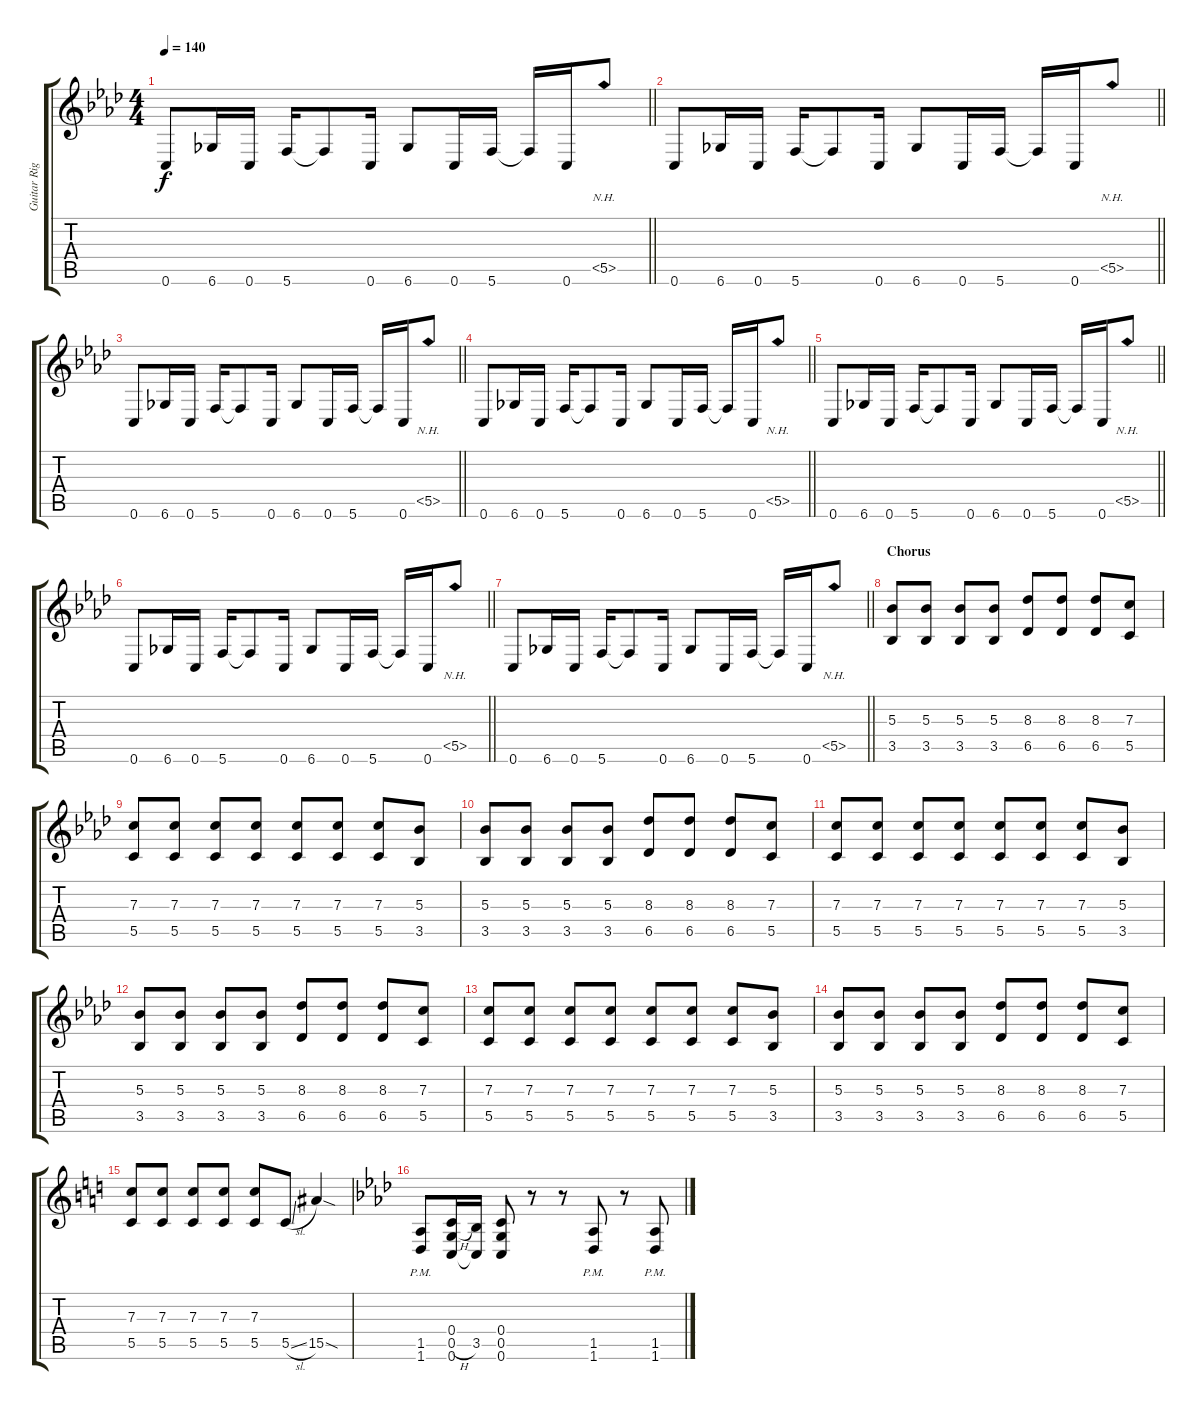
\track ("Guitar Right" "Guitar Rig") {instrument distortionguitar}
\staff {score tabs}
\tuning (D4 A3 F3 C3 G2 C2) {hide}
\ts (4 4)
\tempo 140
\clef g2
\barLineRight lightlight
\ks ab
0.6.8{dy f} 6.6.16 0.6.16 5.6.16 5.6{t}.8 0.6.16 6.6.8 0.6.16 5.6.16 5.6{t}.16 0.6.16 5.5{nh}.8 |
\barLineRight lightlight
0.6.8 6.6.16 0.6.16 5.6.16 5.6{t}.8 0.6.16 6.6.8 0.6.16 5.6.16 5.6{t}.16 0.6.16 5.5{nh}.8 |
\barLineRight lightlight
0.6.8 6.6.16 0.6.16 5.6.16 5.6{t}.8 0.6.16 6.6.8 0.6.16 5.6.16 5.6{t}.16 0.6.16 5.5{nh}.8 |
\barLineRight lightlight
0.6.8 6.6.16 0.6.16 5.6.16 5.6{t}.8 0.6.16 6.6.8 0.6.16 5.6.16 5.6{t}.16 0.6.16 5.5{nh}.8 |
\barLineRight lightlight
0.6.8 6.6.16 0.6.16 5.6.16 5.6{t}.8 0.6.16 6.6.8 0.6.16 5.6.16 5.6{t}.16 0.6.16 5.5{nh}.8 |
\barLineRight lightlight
0.6.8 6.6.16 0.6.16 5.6.16 5.6{t}.8 0.6.16 6.6.8 0.6.16 5.6.16 5.6{t}.16 0.6.16 5.5{nh}.8 |
\barLineRight lightlight
0.6.8 6.6.16 0.6.16 5.6.16 5.6{t}.8 0.6.16 6.6.8 0.6.16 5.6.16 5.6{t}.16 0.6.16 5.5{nh}.8 |
\section ("" "Chorus")
(5.3 3.5).8 (5.3 3.5).8 (5.3 3.5).8 (5.3 3.5).8 (8.3 6.5).8 (8.3 6.5).8 (8.3 6.5).8 (7.3 5.5).8 |
(7.3 5.5).8 (7.3 5.5).8 (7.3 5.5).8 (7.3 5.5).8 (7.3 5.5).8 (7.3 5.5).8 (7.3 5.5).8 (5.3 3.5).8 |
(5.3 3.5).8 (5.3 3.5).8 (5.3 3.5).8 (5.3 3.5).8 (8.3 6.5).8 (8.3 6.5).8 (8.3 6.5).8 (7.3 5.5).8 |
(7.3 5.5).8 (7.3 5.5).8 (7.3 5.5).8 (7.3 5.5).8 (7.3 5.5).8 (7.3 5.5).8 (7.3 5.5).8 (5.3 3.5).8 |
(5.3 3.5).8 (5.3 3.5).8 (5.3 3.5).8 (5.3 3.5).8 (8.3 6.5).8 (8.3 6.5).8 (8.3 6.5).8 (7.3 5.5).8 |
(7.3 5.5).8 (7.3 5.5).8 (7.3 5.5).8 (7.3 5.5).8 (7.3 5.5).8 (7.3 5.5).8 (7.3 5.5).8 (5.3 3.5).8 |
(5.3 3.5).8 (5.3 3.5).8 (5.3 3.5).8 (5.3 3.5).8 (8.3 6.5).8 (8.3 6.5).8 (8.3 6.5).8 (7.3 5.5).8 |
\ks c
(7.3 5.5).8 (7.3 5.5).8 (7.3 5.5).8 (7.3 5.5).8 (7.3 5.5).8 5.5{sl}.8 15.5{sod}.4 |
\ks ab
(1.5{pm} 1.6{pm}).8 (0.4 0.5{h} 0.6).16 (3.5 0.6{t}).16 (0.4 0.5 0.6).8 r.8 r.8 (1.5{pm} 1.6{pm}).8 r.8 (1.5{pm} 1.6{pm}).8
